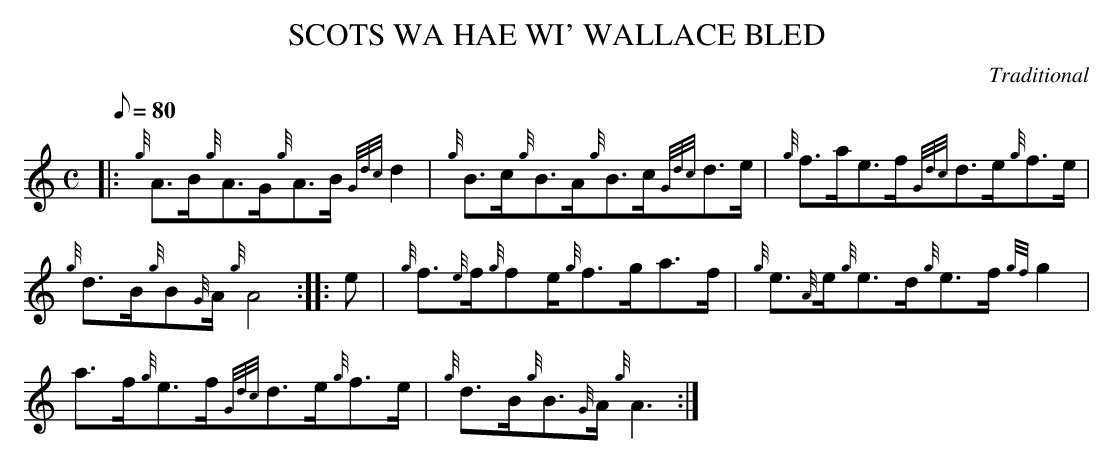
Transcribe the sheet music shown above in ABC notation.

X:1
T:SCOTS WA HAE WI' WALLACE BLED
M:C
L:1/8
Q:80
C:Traditional
K:HP
|: {g}A3/2B/2{g}A3/2G/2{g}A3/2B/2{Gdc}d2 | \
{g}B3/2c/2{g}B3/2A/2{g}B3/2c/2{Gdc}d3/2e/2 | \
{g}f3/2a/2e3/2f/2{Gdc}d3/2e/2{g}f3/2e/2 |
{g}d3/2B/2{g}B{G}A/2{g}A4 :: \
e | \
{g}f3/2{e}f/2{g}fe/2{g}f3/2g/2a3/2f/2 | \
{g}e3/2{A}e/2{g}e3/2d/2{g}e3/2f/2{gf}g2 |
a3/2f/2{g}e3/2f/2{Gdc}d3/2e/2{g}f3/2e/2 | \
{g}d3/2B/2{g}B3/2{G}A/2{g}A3 :|
